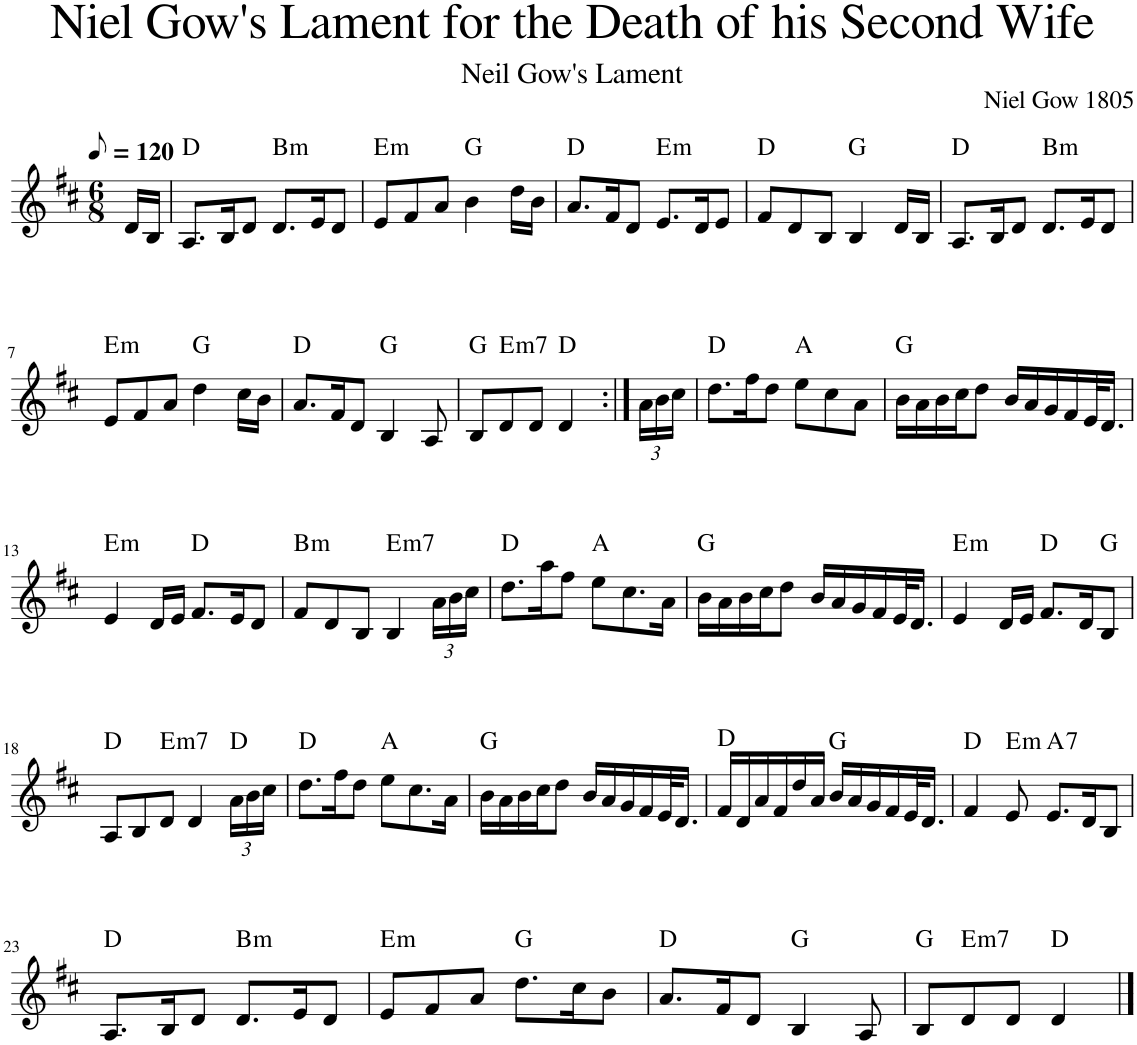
**kern	**harte
*part1	*part1
*staff1	*
*I"Piano	*
*I'Pno	*
*clefG2	*
*k[f#c#]	*
*D:	*
*M6/8	*
*MM60	*
=1	=1
16d/LL	.
16B/JJ	.
=2	=2
8.A/L	D:maj
16B/K	.
8d/J	.
!	!LO:H:kt=m
8.d/L	B:min
16e/K	.
8d/J	.
=3	=3
!	!LO:H:kt=m
8e/L	E:min
8f#/	.
8a/J	.
4b\	G:maj
16dd\LL	.
16b\JJ	.
=4	=4
8.a/L	D:maj
16f#/K	.
8d/J	.
!	!LO:H:kt=m
8.e/L	E:min
16d/K	.
8e/J	.
=5	=5
8f#/L	D:maj
8d/	.
8B/J	.
4B/	G:maj
16d/LL	.
16B/JJ	.
=6	=6
8.A/L	D:maj
16B/K	.
8d/J	.
!	!LO:H:kt=m
8.d/L	B:min
16e/K	.
8d/J	.
!!LO:LB:g=z
=7	=7
!	!LO:H:kt=m
8e/L	E:min
8f#/	.
8a/J	.
4dd\	G:maj
16cc#\LL	.
16b\JJ	.
=8	=8
8.a/L	D:maj
16f#/K	.
8d/J	.
4B/	G:maj
8A/	.
=9	=9
8B/L	G:maj
!	!LO:H:kt=m7
8d/	E:min7
8d/J	.
4d/	D:maj
=10:|!	=10:|!
*Xbrackettup	*
24a\LL	.
24b\	.
24cc#\JJ	.
=11	=11
8.dd\L	D:maj
16ff#\K	.
8dd\J	.
8ee\L	A:maj
8cc#\	.
8a\J	.
=12	=12
16b\LL	G:maj
16a\	.
16b\	.
16cc#\J	.
8dd\J	.
16b/LL	.
16a/	.
16g/	.
16f#/	.
32e/K	.
16.d/JJ	.
!!LO:LB:g=z
=13	=13
!	!LO:H:kt=m
4e/	E:min
16d/LL	.
16e/JJ	.
8.f#/L	D:maj
16e/K	.
8d/J	.
=14	=14
!	!LO:H:kt=m
8f#/L	B:min
8d/	.
8B/J	.
!	!LO:H:kt=m7
4B/	E:min7
24a\LL	.
24b\	.
24cc#\JJ	.
=15	=15
8.dd\L	D:maj
16aa\K	.
8ff#\J	.
8ee\L	A:maj
8.cc#\	.
16a\Jk	.
=16	=16
16b\LL	G:maj
16a\	.
16b\	.
16cc#\J	.
8dd\J	.
16b/LL	.
16a/	.
16g/	.
16f#/	.
32e/K	.
16.d/JJ	.
=17	=17
!	!LO:H:kt=m
4e/	E:min
16d/LL	.
16e/JJ	.
8.f#/L	D:maj
16d/K	.
8B/J	G:maj
!!LO:LB:g=z
=18	=18
8A/L	D:maj
8B/	.
!	!LO:H:kt=m7
8d/J	E:min7
4d/	.
24a\LL	D:maj
24b\	.
24cc#\JJ	.
=19	=19
8.dd\L	D:maj
16ff#\K	.
8dd\J	.
8ee\L	A:maj
8.cc#\	.
16a\Jk	.
=20	=20
16b\LL	G:maj
16a\	.
16b\	.
16cc#\J	.
8dd\J	.
16b/LL	.
16a/	.
16g/	.
16f#/	.
32e/K	.
16.d/JJ	.
=21	=21
16f#/LL	D:maj
16d/	.
16a/	.
16f#/	.
16dd/	.
16a/JJ	.
16b/LL	G:maj
16a/	.
16g/	.
16f#/	.
32e/K	.
16.d/JJ	.
=22	=22
4f#/	D:maj
!	!LO:H:kt=m
8e/	E:min
!	!LO:H:kt=7
8.e/L	A:7
16d/K	.
8B/J	.
!!LO:LB:g=z
=23	=23
8.A/L	D:maj
16B/K	.
8d/J	.
!	!LO:H:kt=m
8.d/L	B:min
16e/K	.
8d/J	.
=24	=24
!	!LO:H:kt=m
8e/L	E:min
8f#/	.
8a/J	.
8.dd\L	G:maj
16cc#\K	.
8b\J	.
=25	=25
8.a/L	D:maj
16f#/K	.
8d/J	.
4B/	G:maj
8A/	.
=26	=26
8B/L	G:maj
!	!LO:H:kt=m7
8d/	E:min7
8d/J	.
4d/	D:maj
==	==
*-	*-
